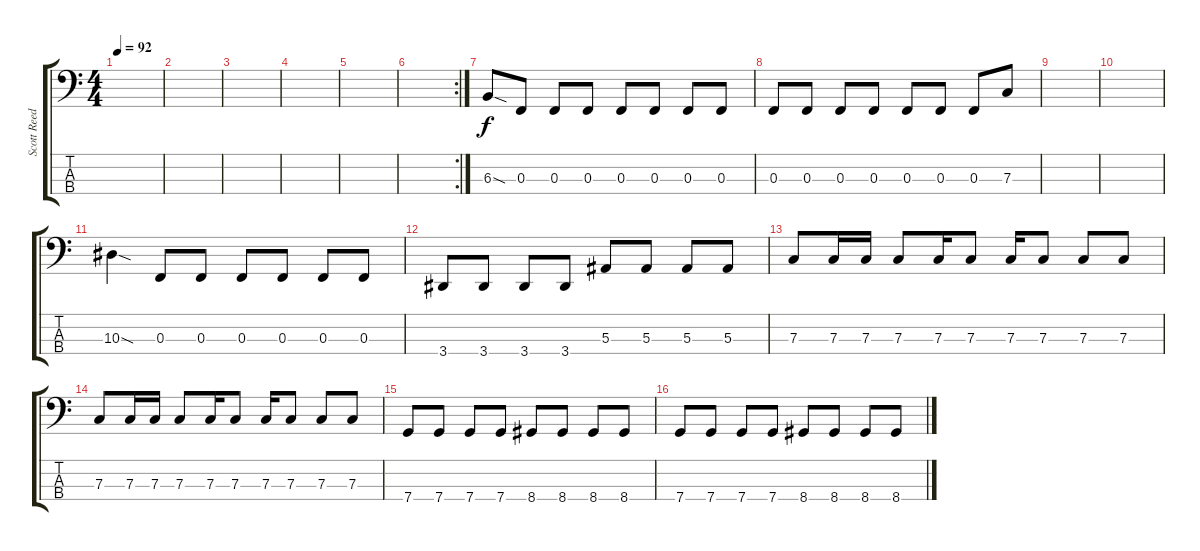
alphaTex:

\track ("Scott Reeder " "Scott Reed") {instrument electricbassfinger}
\staff {score tabs}
\tuning (Eb2 Bb1 F1 C1) {hide}
\ts (4 4)
\tempo 92
\clef f4
\ks c
|
|
|
|
|
\rc 2
|
6.3{sod}.8 0.3.8 0.3.8 0.3.8 0.3.8 0.3.8 0.3.8 0.3.8 |
0.3.8 0.3.8 0.3.8 0.3.8 0.3.8 0.3.8 0.3.8 7.3.8 |
|
|
10.3{sod}.4 0.3.8 0.3.8 0.3.8 0.3.8 0.3.8 0.3.8 |
3.4.8 3.4.8 3.4.8 3.4.8 5.3.8 5.3.8 5.3.8 5.3.8 |
7.3.8 7.3.16 7.3.16 7.3.8 7.3.16 7.3.8 7.3.16 7.3.8 7.3.8 7.3.8 |
7.3.8 7.3.16 7.3.16 7.3.8 7.3.16 7.3.8 7.3.16 7.3.8 7.3.8 7.3.8 |
7.4.8 7.4.8 7.4.8 7.4.8 8.4.8 8.4.8 8.4.8 8.4.8 |
7.4.8 7.4.8 7.4.8 7.4.8 8.4.8 8.4.8 8.4.8 8.4.8
